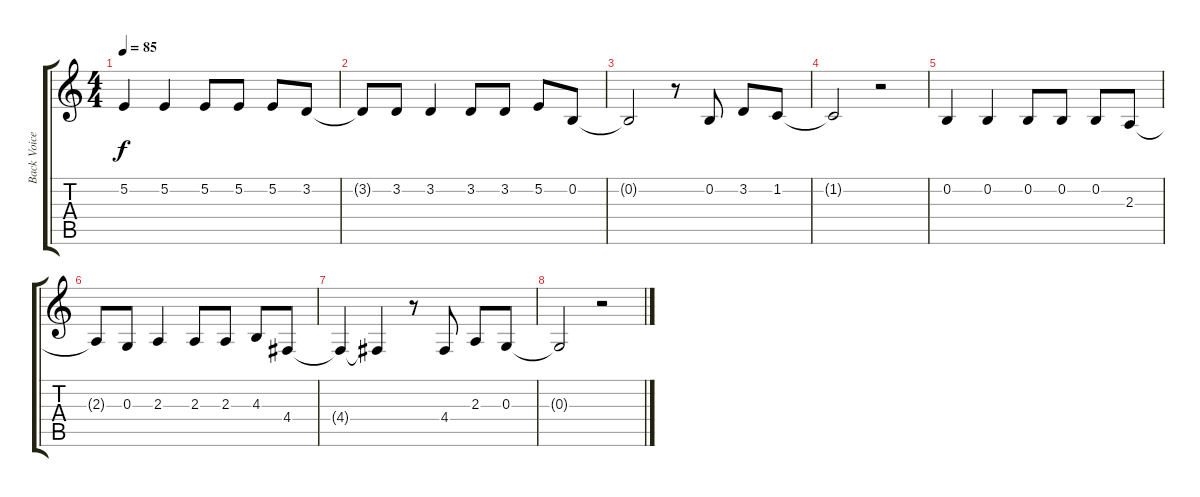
\track ("Back Voice - John" "Back Voice") {instrument choiraahs}
\staff {score tabs}
\tuning (E4 B3 G3 D3 A2 E2) {hide}
\ts (4 4)
\tempo 85
\clef g2
\ks c
5.2.4{dy f} 5.2.4 5.2.8 5.2.8 5.2.8 3.2.8 |
3.2{t}.8 3.2.8 3.2.4 3.2.8 3.2.8 5.2.8 0.2.8 |
0.2{t}.2 r.8 0.2.8 3.2.8 1.2.8 |
1.2{t}.2 r.2 |
0.2.4 0.2.4 0.2.8 0.2.8 0.2.8 2.3.8 |
2.3{t}.8 0.3.8 2.3.4 2.3.8 2.3.8 4.3.8 4.4.8 |
4.4{t}.4 4.4{t}.4 r.8 4.4.8 2.3.8 0.3.8 |
0.3{t}.2 r.2
